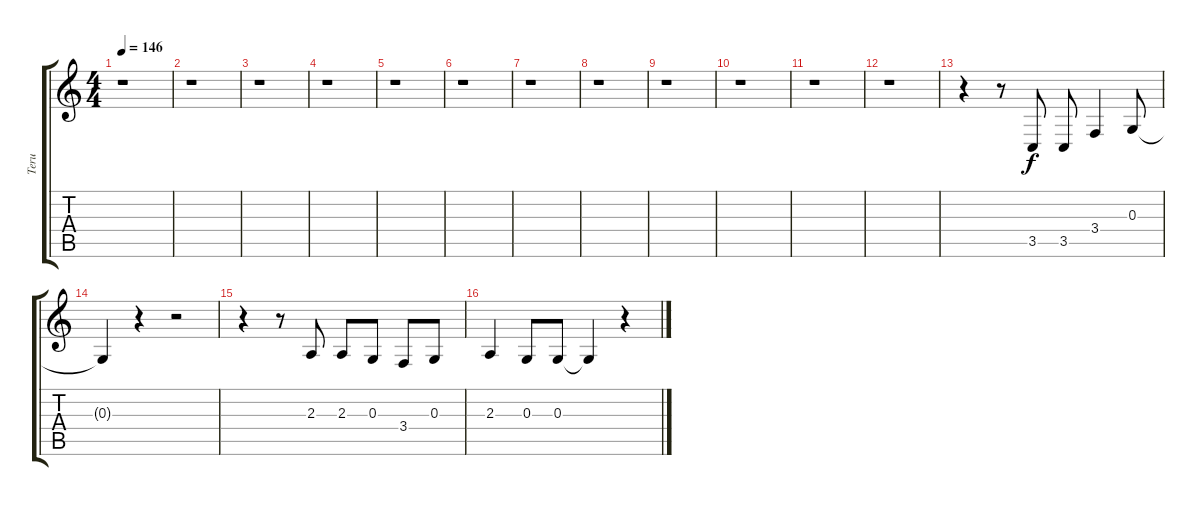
\track ("Teru" "Teru") {instrument englishhorn}
\staff {score tabs}
\tuning (E4 B3 G3 D3 A2 E2) {hide}
\ts (4 4)
\tempo 146
\clef g2
\ks c
r.1{dy f instrument englishhorn} |
r.1 |
r.1 |
r.1 |
r.1 |
r.1 |
r.1 |
r.1 |
r.1 |
r.1 |
r.1 |
r.1 |
r.4 r.8 3.5.8 3.5.8 3.4.4 0.3.8 |
0.3{t}.4 r.4 r.2 |
r.4 r.8 2.3.8 2.3.8 0.3.8 3.4.8 0.3.8 |
2.3.4 0.3.8 0.3.8 0.3{t}.4 r.4
